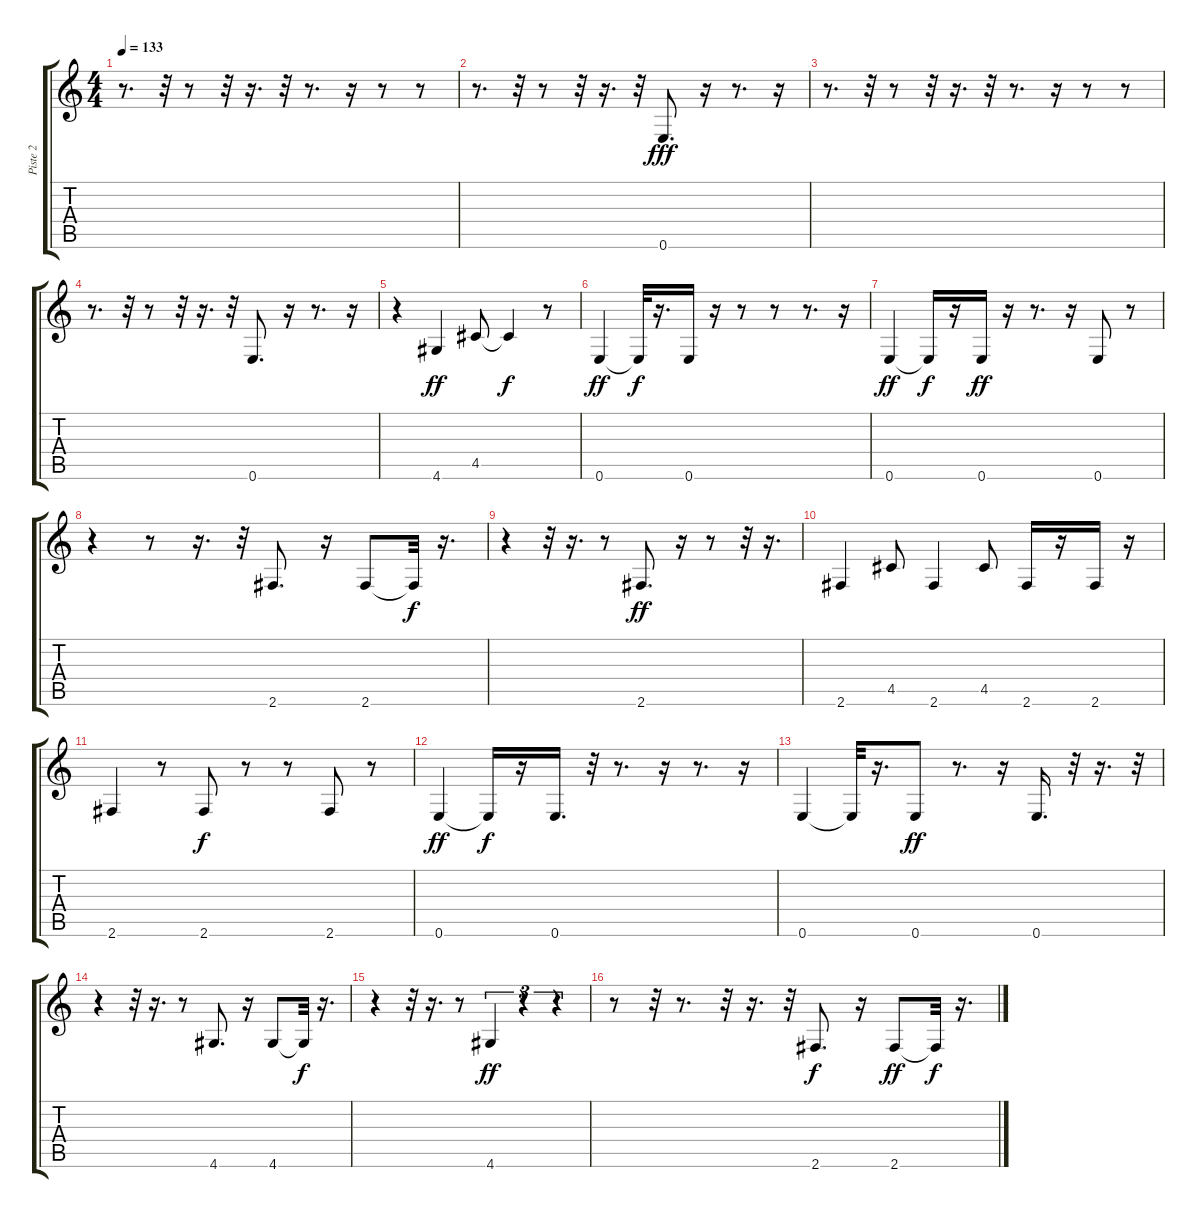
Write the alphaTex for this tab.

\track ("Piste 2" "Piste 2") {instrument electricbassfinger}
\staff {score tabs}
\tuning (E4 B3 G3 D3 A2 E2) {hide}
\ts (4 4)
\tempo 133
\clef g2
\ks c
r.8{d dy fff} r.32 r.8 r.32 r.16{d} r.32 r.8{d} r.16 r.8 r.8 |
r.8{d} r.32 r.8 r.32 r.16{d} r.32 0.6.8{d} r.16 r.8{d} r.16 |
r.8{d} r.32 r.8 r.32 r.16{d} r.32 r.8{d} r.16 r.8 r.8 |
r.8{d} r.32 r.8 r.32 r.16{d} r.32 0.6.8{d} r.16 r.8{d} r.16 |
r.4 4.6.4{dy ff} 4.5.8 4.5{t}.4{dy f} r.8 |
0.6.4{dy ff} 0.6{t}.32{dy f} r.16{d} 0.6.16 r.16 r.8 r.8 r.8{d} r.16 |
0.6.4{dy ff} 0.6{t}.16{dy f} r.16 0.6.16{dy ff} r.16 r.8{d} r.16 0.6.8 r.8 |
r.4 r.8 r.16{d} r.32 2.6.8{d} r.16 2.6.8 2.6{t}.32{dy f} r.16{d} |
r.4 r.32 r.16{d} r.8 2.6.8{d dy ff} r.16 r.8 r.32 r.16{d} |
2.6.4 4.5.8 2.6.4 4.5.8 2.6.16 r.16 2.6.16 r.16 |
2.6.4 r.8 2.6.8{dy f} r.8 r.8 2.6.8 r.8 |
0.6.4{dy ff} 0.6{t}.16{dy f} r.16 0.6.16{d} r.32 r.8{d} r.16 r.8{d} r.16 |
0.6.4 0.6{t}.32 r.16{d} 0.6.8{dy ff} r.8{d} r.16 0.6.16{d} r.32 r.16{d} r.32 |
r.4 r.32 r.16{d} r.8 4.6.8{d} r.16 4.6.8 4.6{t}.32{dy f} r.16{d} |
r.4 r.32 r.16{d} r.8 4.6.4{tu (3 2) dy ff} r.4{tu (3 2)} r.4{tu (3 2)} |
r.8 r.32 r.8{d} r.32 r.16{d} r.32 2.6.8{d dy f} r.16 2.6.8{dy ff} 2.6{t}.32{dy f} r.16{d}
